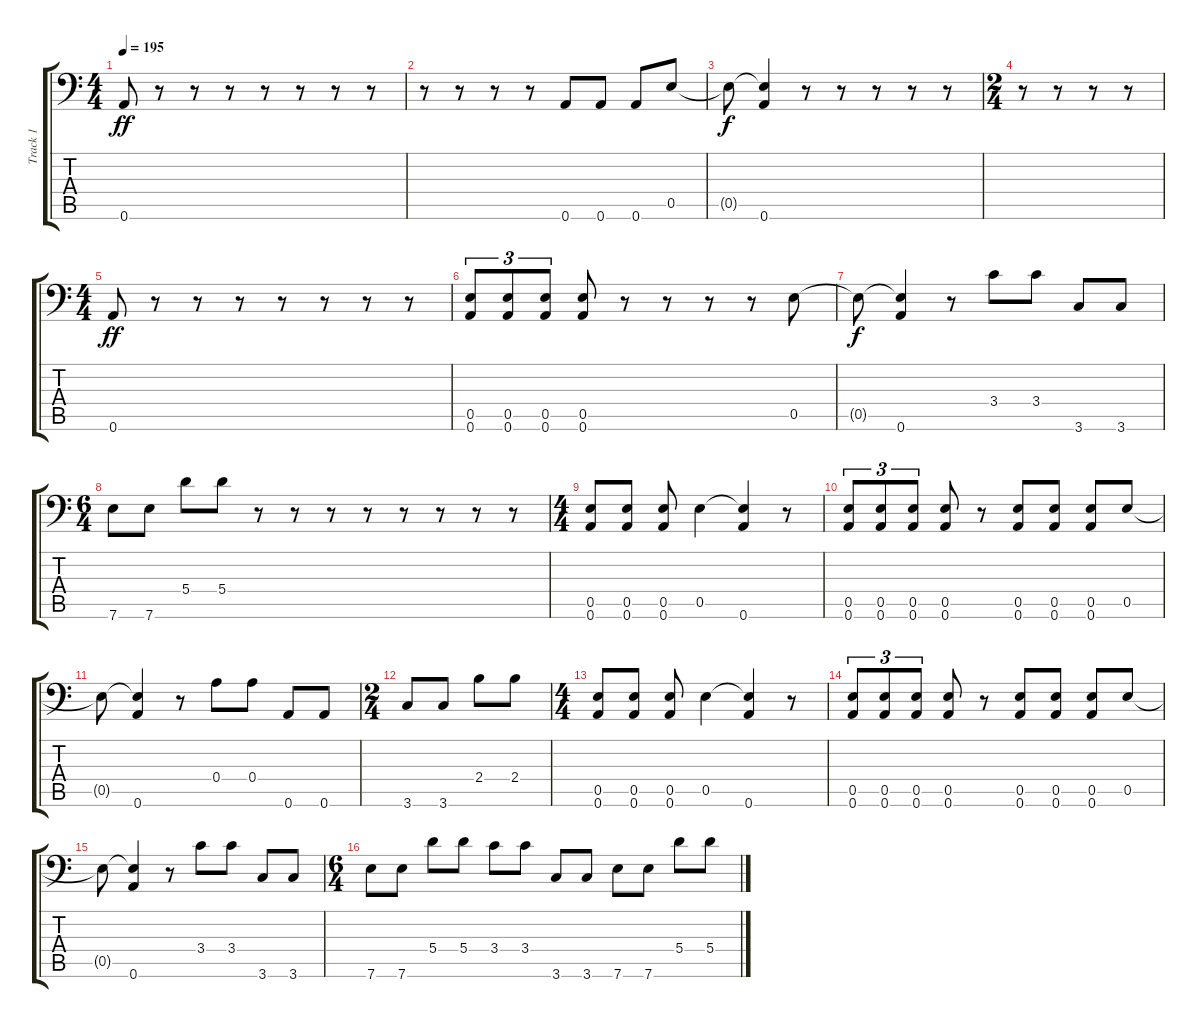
\track ("Track 1" "Track 1") {instrument distortionguitar}
\staff {score tabs}
\tuning (B3 Gb3 D3 A2 E2 A1) {hide}
\ts (4 4)
\tempo 195
\clef f4
\ks c
0.6.8{dy ff} r.8 r.8 r.8 r.8 r.8 r.8 r.8 |
r.8 r.8 r.8 r.8 0.6.8 0.6.8 0.6.8 0.5.8 |
0.5{t}.8{dy f} (0.5{t} 0.6).4 r.8 r.8 r.8 r.8 r.8 |
\ts (2 4)
r.8 r.8 r.8 r.8 |
\ts (4 4)
0.6.8{dy ff} r.8 r.8 r.8 r.8 r.8 r.8 r.8 |
(0.5 0.6).8{tu (3 2)} (0.5 0.6).8{tu (3 2)} (0.5 0.6).8{tu (3 2)} (0.5 0.6).8 r.8 r.8 r.8 r.8 0.5.8 |
0.5{t}.8{dy f} (0.5{t} 0.6).4 r.8 3.4.8 3.4.8 3.6.8 3.6.8 |
\ts (6 4)
7.6.8 7.6.8 5.4.8 5.4.8 r.8 r.8 r.8 r.8 r.8 r.8 r.8 r.8 |
\ts (4 4)
(0.5 0.6).8 (0.5 0.6).8 (0.5 0.6).8 0.5.4 (0.5{t} 0.6).4 r.8 |
(0.5 0.6).8{tu (3 2)} (0.5 0.6).8{tu (3 2)} (0.5 0.6).8{tu (3 2)} (0.5 0.6).8 r.8 (0.5 0.6).8 (0.5 0.6).8 (0.5 0.6).8 0.5.8 |
0.5{t}.8 (0.5{t} 0.6).4 r.8 0.4.8 0.4.8 0.6.8 0.6.8 |
\ts (2 4)
3.6.8 3.6.8 2.4.8 2.4.8 |
\ts (4 4)
(0.5 0.6).8 (0.5 0.6).8 (0.5 0.6).8 0.5.4 (0.5{t} 0.6).4 r.8 |
(0.5 0.6).8{tu (3 2)} (0.5 0.6).8{tu (3 2)} (0.5 0.6).8{tu (3 2)} (0.5 0.6).8 r.8 (0.5 0.6).8 (0.5 0.6).8 (0.5 0.6).8 0.5.8 |
0.5{t}.8 (0.5{t} 0.6).4 r.8 3.4.8 3.4.8 3.6.8 3.6.8 |
\ts (6 4)
7.6.8 7.6.8 5.4.8 5.4.8 3.4.8 3.4.8 3.6.8 3.6.8 7.6.8 7.6.8 5.4.8 5.4.8
